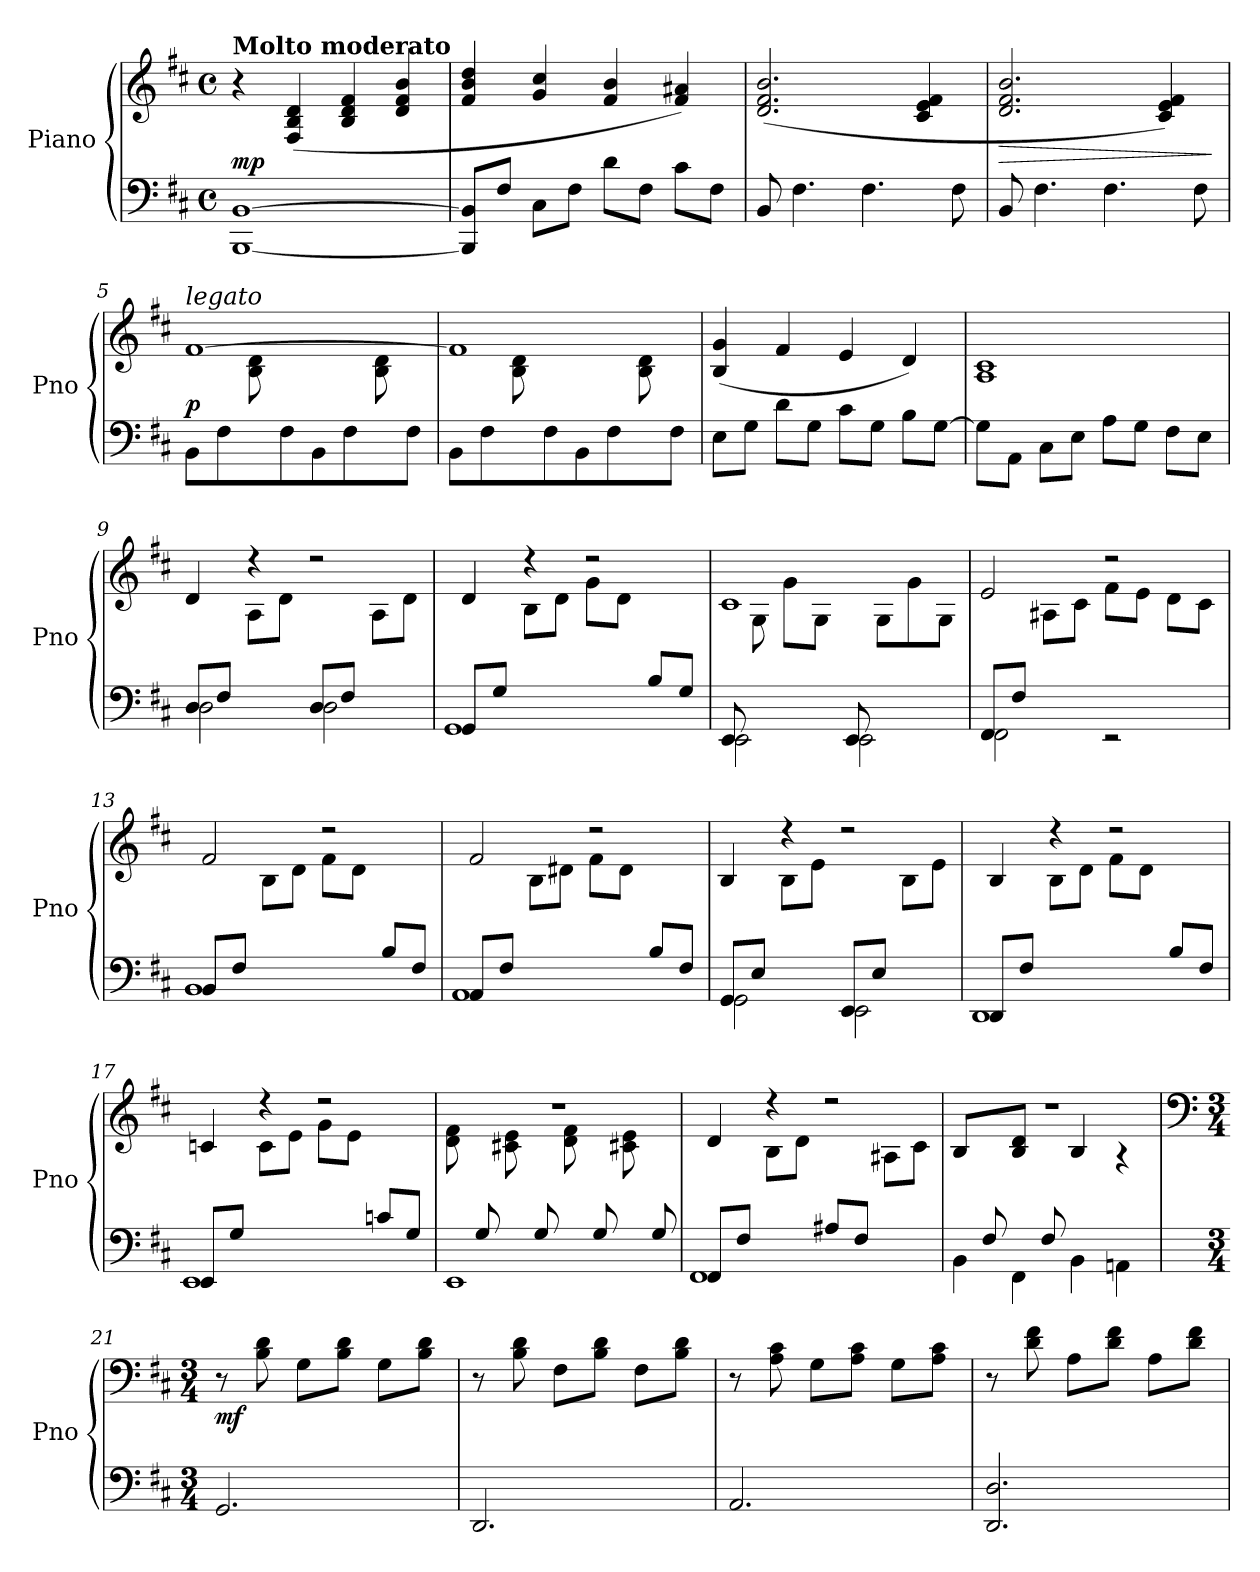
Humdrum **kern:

**kern	**kern	**dynam
*part1	*part1	*part1
*staff2	*staff1	*staff1/2
*I"Piano	*	*
*I'Pno	*	*
*clefF4	*clefG2	*
*k[f#c#]	*k[f#c#]	*
*M4/4	*M4/4	*
*met(c)	*met(c)	*
=1	=1	=1
!	!LO:TX:a:B:t=Molto moderato	!
!	!	!LO:DY:a=2
[1BBB [1BB	4r	mp
.	(4F#/ 4B/ 4d/	.
.	4B/ 4d/ 4f#/	.
.	4d/ 4f#/ 4b/	.
=2	=2	=2
8BBB]/ 8BB]/L	4f#/ 4b/ 4dd/	.
8F#/J	.	.
8C#\L	4g/ 4cc#/	.
8F#\J	.	.
8d\L	4f#/ 4b/	.
8F#\J	.	.
8c#\L	4f#/ 4a#X/)	.
8F#\J	.	.
=3	=3	=3
8BB/	(2.d/ 2.f#/ 2.b/	.
4.F#\	.	.
4.F#\	.	.
.	4c#/ 4e/ 4f#/	.
8F#\	.	.
=4	=4	=4
!	!	!LO:HP:b
8BB/	2.d/ 2.f#/ 2.b/	>
4.F#\	.	.
4.F#\	.	.
.	4c#/ 4e/ 4f#/)	.
8F#\	.	.
.	.	]
=5	=5	=5
*	*^	*
!	!LO:TX:a:i:t=legato	!	!
!	!	!	!LO:DY:a=2
8BB\L	[1f#	4ryy	p
8F#\J	.	.	.
8ryy	.	8B\ 8d\	.
8F#\L	.	4.ryy	.
8BB\	.	.	.
8F#\J	.	.	.
8ryy	.	8B\ 8d\	.
8F#\J	.	8ryy	.
!!LO:LB:g=z	!!
=6	=6	=6	=6
8BB\L	1f#]	4ryy	.
8F#\J	.	.	.
8ryy	.	8B\ 8d\	.
8F#\L	.	4.ryy	.
8BB\	.	.	.
8F#\J	.	.	.
8ryy	.	8B\ 8d\	.
8F#\J	.	8ryy	.
*	*v	*v	*
=7	=7	=7
8E\L	(4B/ 4g/	.
8G\J	.	.
8d\L	4f#/	.
8G\J	.	.
8c#\L	4e/	.
8G\J	.	.
8B\L	4d/)	.
[8G\J	.	.
=8	=8	=8
8G\L]	1A 1c#	.
8AA\J	.	.
8C#\L	.	.
8E\J	.	.
8A\L	.	.
8G\J	.	.
8F#\L	.	.
8E\J	.	.
=9	=9	=9
*^	*^	*
*	*^	*	*	*
8D/L	1rbyy	2D\	4d/	4ryy	.
8F#/J	.	.	.	.	.
4ryy	.	.	4r	8A\L	.
.	.	.	.	8d\J	.
8D/L	.	2D\	2r	4ryy	.
8F#/J	.	.	.	.	.
4ryy	.	.	.	8A\L	.
.	.	.	.	8d\J	.
!!LO:LB:g=z	!!
=10	=10	=10	=10	=10	=10
8GG/L	1rbyy	1GG	4d/	4ryy	.
8G/J	.	.	.	.	.
2ryy	.	.	4r	8B\L	.
.	.	.	.	8d\J	.
.	.	.	2r	8g\L	.
.	.	.	.	8d\J	.
8B/L	.	.	.	4ryy	.
8G/J	.	.	.	.	.
=11	=11	=11	=11	=11	=11
8EE/	1rbyy	2EE\	1c#	8ryy	.
4.ryy	.	.	.	8G\	.
.	.	.	.	8g\L	.
.	.	.	.	8G\J	.
8EE/	.	2EE\	.	8ryy	.
4.ryy	.	.	.	8G\L	.
.	.	.	.	8g\	.
.	.	.	.	8G\J	.
=12	=12	=12	=12	=12	=12
8FF#/L	1rbyy	2FF#\	2e/	4ryy	.
8F#/J	.	.	.	.	.
2.ryy	.	.	.	8A#X\L	.
.	.	.	.	8c#\J	.
.	.	2r	2r	8f#\L	.
.	.	.	.	8e\J	.
.	.	.	.	8d\L	.
.	.	.	.	8c#\J	.
=13	=13	=13	=13	=13	=13
8BB/L	1rbyy	1BB	2f#/	4ryy	.
8F#/J	.	.	.	.	.
2ryy	.	.	.	8B\L	.
.	.	.	.	8d\J	.
.	.	.	2r	8f#\L	.
.	.	.	.	8d\J	.
8B/L	.	.	.	4ryy	.
8F#/J	.	.	.	.	.
!!LO:PB:g=z	!!
=14	=14	=14	=14	=14	=14
8AA/L	1rbyy	1AA	2f#/	4ryy	.
8F#/J	.	.	.	.	.
2ryy	.	.	.	8B\L	.
.	.	.	.	8d#X\J	.
.	.	.	2r	8f#\L	.
.	.	.	.	8d#\J	.
8B/L	.	.	.	4ryy	.
8F#/J	.	.	.	.	.
=15	=15	=15	=15	=15	=15
8GG/L	1rbyy	2GG\	4B/	4ryy	.
8E/J	.	.	.	.	.
4ryy	.	.	4r	8B\L	.
.	.	.	.	8e\J	.
8EE/L	.	2EE\	2r	4ryy	.
8E/J	.	.	.	.	.
4ryy	.	.	.	8B\L	.
.	.	.	.	8e\J	.
=16	=16	=16	=16	=16	=16
8DD/L	1rbyy	1DD	4B/	4ryy	.
8F#/J	.	.	.	.	.
2ryy	.	.	4r	8B\L	.
.	.	.	.	8d\J	.
.	.	.	2r	8f#\L	.
.	.	.	.	8d\J	.
8B/L	.	.	.	4ryy	.
8F#/J	.	.	.	.	.
=17	=17	=17	=17	=17	=17
8EE/L	1rbyy	1EE	4cn/	4ryy	.
8G/J	.	.	.	.	.
2ryy	.	.	4r	8c\L	.
.	.	.	.	8e\J	.
.	.	.	2r	8g\L	.
.	.	.	.	8e\J	.
8c/L	.	.	.	4ryy	.
8G/J	.	.	.	.	.
!!LO:LB:g=z	!!
=18	=18	=18	=18	=18	=18
8ryy	1rbyy	1EE	1r	8d\ 8f#\	.
8G/	.	.	.	8ryy	.
8ryy	.	.	.	8c#X\ 8e\	.
8G/	.	.	.	8ryy	.
8ryy	.	.	.	8d\ 8f#\	.
8G/	.	.	.	8ryy	.
8ryy	.	.	.	8c#X\ 8e\	.
8G/	.	.	.	8ryy	.
=19	=19	=19	=19	=19	=19
8FF#/L	1rbyy	1FF#	4d/	4ryy	.
8F#/J	.	.	.	.	.
4ryy	.	.	4r	8B\L	.
.	.	.	.	8d\J	.
8A#X/L	.	.	2r	4ryy	.
8F#/J	.	.	.	.	.
4ryy	.	.	.	8A#\L	.
.	.	.	.	8c#\J	.
=20	=20	=20	=20	=20	=20
8ryy	1rbyy	4BB\	1r	8B/L	.
8F#/	.	.	.	8ryy	.
8ryy	.	4FF#\	.	8B/ 8d/J	.
8F#/	.	.	.	8ryy	.
2ryy	.	4BB\	.	4B/	.
.	.	4AAn\	.	4r	.
*v	*v	*v	*	*	*
*	*v	*v	*
!!LO:LB:g=z
=21	=21	=21
*	*clefF4	*
*M3/4	*M3/4	*
*^	*^	*
*	*^	*	*	*
!	!	!	!LO:TX:a:B:t=Poco Più Mosso	!	!
!	!	!	!	!	!LO:DY:b
*v	*v	*v	*	*	*
*	*v	*v	*
2.GG/	8r	mf
.	8B\ 8d\	.
.	8G\L	.
.	8B\ 8d\J	.
.	8G\L	.
.	8B\ 8d\J	.
=22	=22	=22
2.DD/	8r	.
.	8B\ 8d\	.
.	8F#\L	.
.	8B\ 8d\J	.
.	8F#\L	.
.	8B\ 8d\J	.
=23	=23	=23
2.AA/	8r	.
.	8A\ 8c#\	.
.	8G\L	.
.	8A\ 8c#\J	.
.	8G\L	.
.	8A\ 8c#\J	.
=24	=24	=24
2.DD/ 2.D/	8r	.
.	8d\ 8f#\	.
.	8A\L	.
.	8d\ 8f#\J	.
.	8A\L	.
.	8d\ 8f#\J	.
=	=	=
*-	*-	*-
